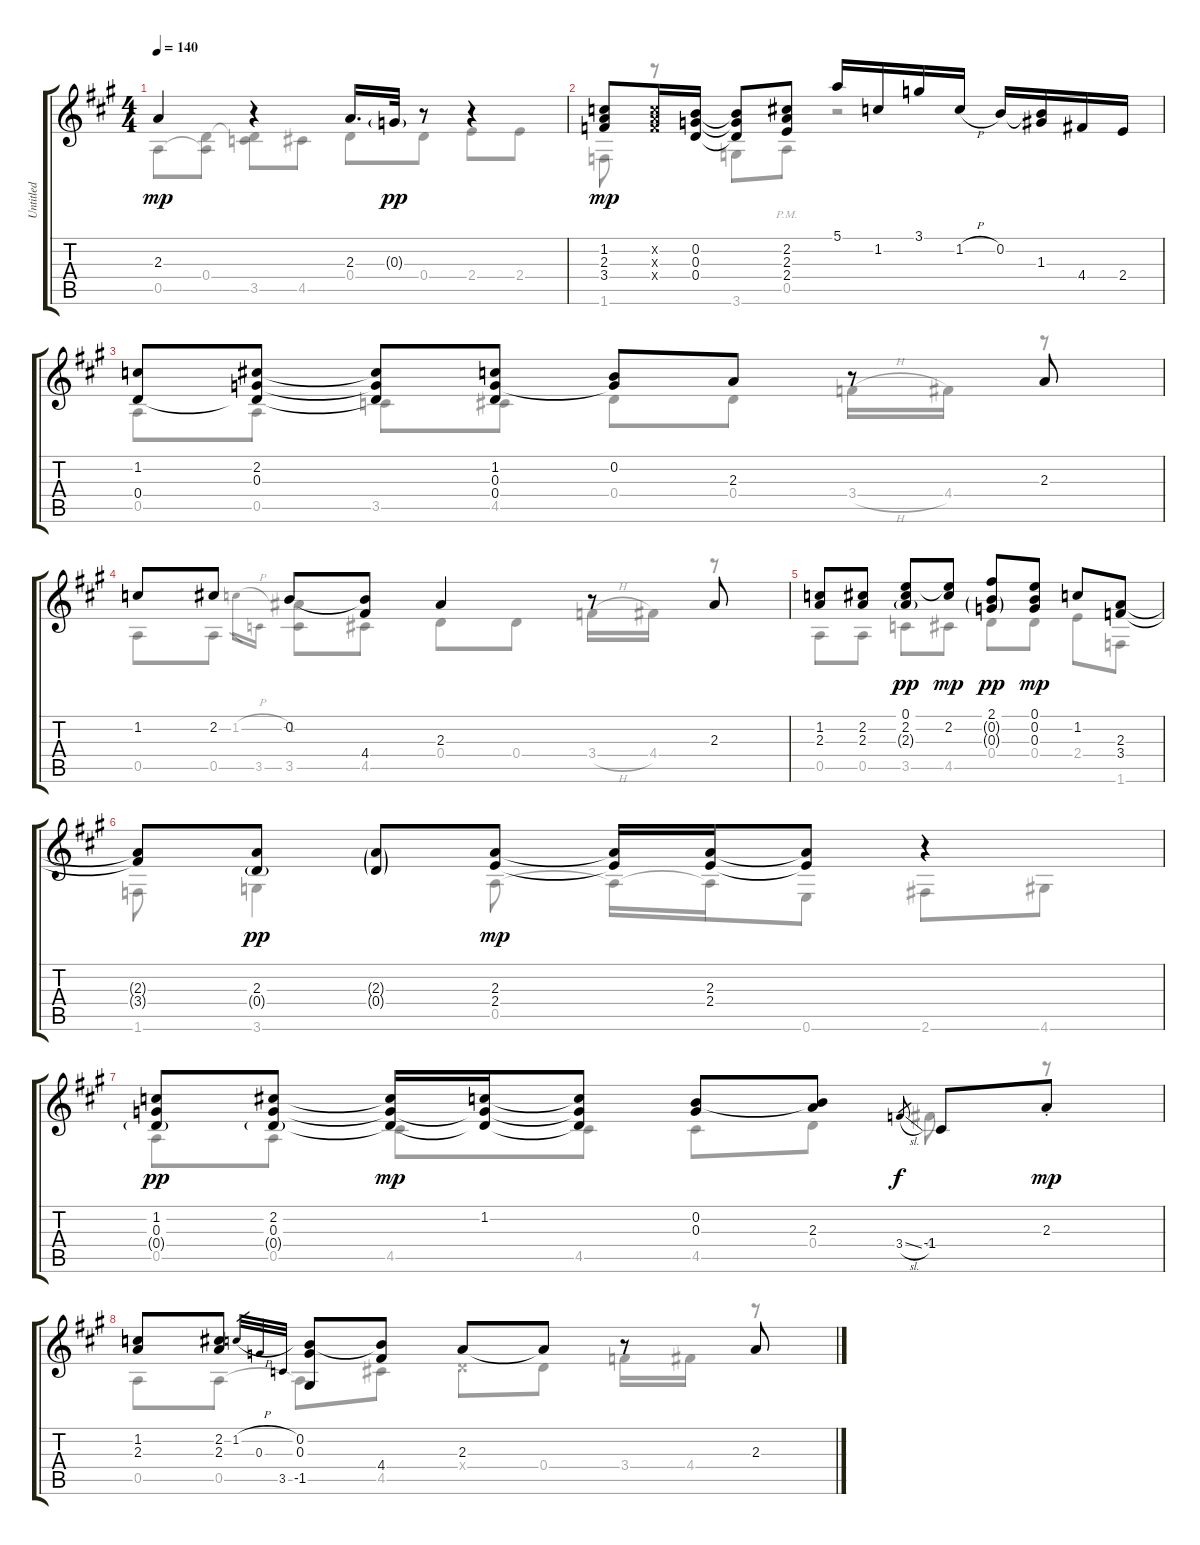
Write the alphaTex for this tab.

\track ("Untitled" "Untitled") {instrument acousticguitarnylon}
\staff {score tabs}
\tuning (E4 B3 G3 D3 A2 E2) {hide}
\voice
\ts (4 4)
\tempo 140
\clef g2
\ks a
2.3{t}.4{dy mp} r.4 2.3.16{d} 0.3{g}.32{dy pp} r.8 r.4 |
(1.2 2.3 3.4).8{dy mp} (1.2{x} 2.3{x} 3.4{x}).16 (0.2 0.3 0.4).16 (0.2{t} 0.3{t} 0.4{t}).8 (2.2 2.3 2.4).8 5.1.16 1.2.16 3.1.16 1.2{h}.16 0.2.16 (0.2{t} 1.3).16 4.4.16 2.4.16 |
(1.2 0.4).8 (2.2 0.3 0.4{t}).8 (2.2{t} 0.3{t} 0.4{t}).8 (1.2 0.3 0.4).8 (0.2 0.3{t}).8 2.3.8 r.8 2.3.8 |
1.2.8 2.2.8 0.2.8 (0.2{t} 4.4).8 2.3.4 r.8 2.3.8 |
(1.2 2.3).8 (2.2 2.3).8 (0.1 2.2 2.3{g}).8{dy pp} (0.1{t} 2.2).8{dy mp} (2.1 0.2{g} 0.3{g}).8{dy pp} (0.1 0.2 0.3).8{dy mp} 1.2.8 (2.3 3.4).8 |
(2.3{t} 3.4{t}).8 (2.3 0.4{g}).8{dy pp} (2.3{g} 0.4{g}).8 (2.3 2.4).8{dy mp} (2.3{t} 2.4{t}).16 (2.3 2.4).16 (2.3{t} 2.4{t}).8 r.4 |
(1.2 0.3 0.4{g}).8{dy pp} (2.2 0.3 0.4{g}).8 (2.2{t} 0.3{t} 0.4{t}).16{dy mp} (1.2 0.3{t} 0.4{t}).16 (1.2{t} 0.3{t} 0.4{t}).8 (0.2 0.3).8 (0.2{t} 2.3).8 3.4{sl}.8{gr dy f} -1.4.8 2.3{st}.8{dy mp} |
(1.2 2.3).8 (2.2 2.3).8 1.2{h}.32{gr} 0.3.32{gr} 3.5.32{gr} (0.2 0.3 -1.5).8 (0.2{t} 4.4).8 2.3.8 2.3{t}.8 r.8 2.3.8
\voice
\clef g2
\ottava regular
\simile none
\ks a
0.5.8{dy mp} (0.4 0.5{t}).8 (0.4{t} 3.5).8 4.5.8 0.4.8 0.4.8 2.4.8 2.4.8 |
1.6.8 r.8 3.6.8 0.5{pm}.8 r.2 |
0.5.8 0.5.8 3.5.8 4.5.8 0.4.8 0.4.8 3.4{h}.16 4.4.16 r.8 |
0.5.8 0.5.8 1.2{h}.16{gr} 3.5.16{gr} (-1.2 3.5).8 4.5.8 0.4.8 0.4.8 3.4{h}.16 4.4.16 r.8 |
0.5.8 0.5.8 3.5.8 4.5.8 0.4.8 0.4.8 2.4.8 1.6.8 |
1.6.8 3.6.4 0.5.8 0.5{t}.16 0.5{t}.16 0.6.8 2.6.8 4.6.8 |
0.5.8 0.5.8 4.5.8 4.5.8 4.5.8 0.4.8 4.4.8 r.8 |
0.5.8 0.5.8 0.5{t}.8 4.5.8 0.4{x}.8 0.4.8 3.4.16 4.4.16 r.8
